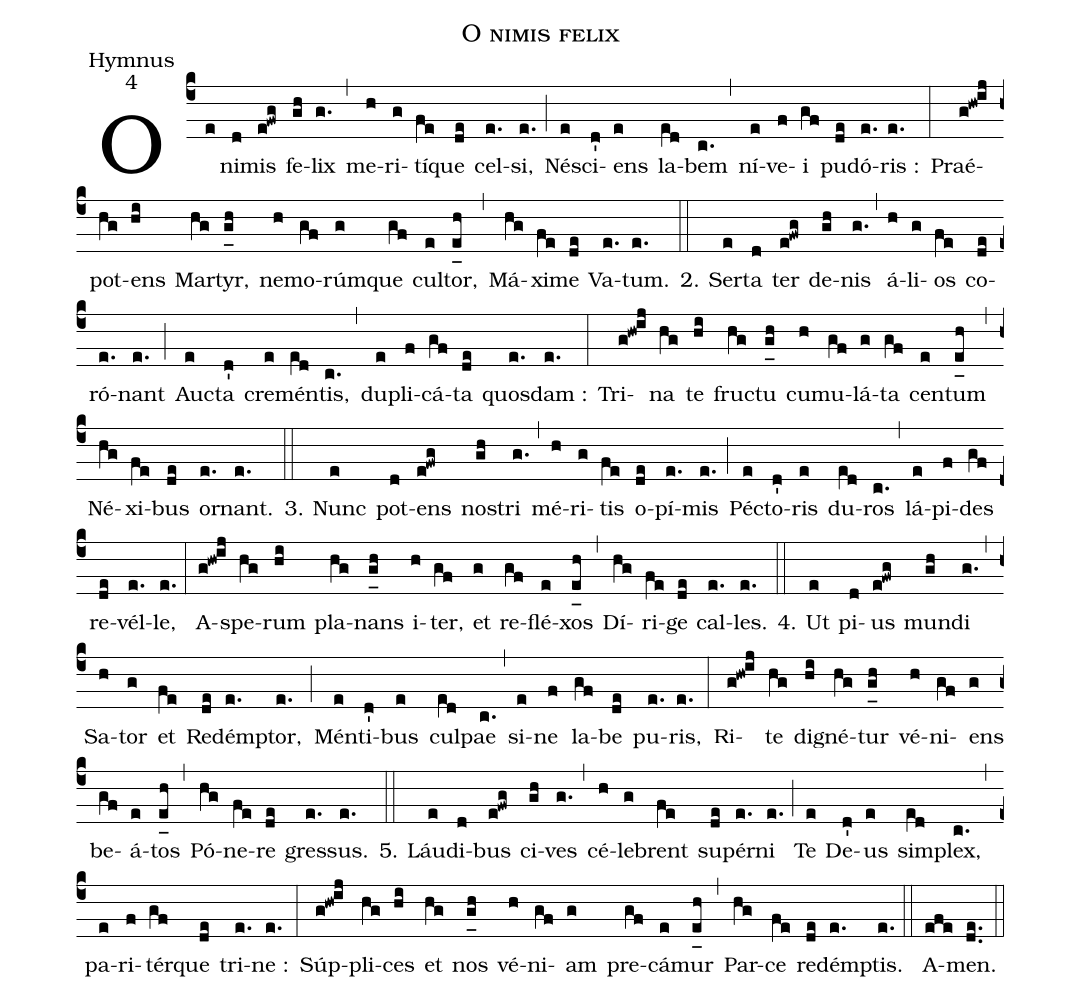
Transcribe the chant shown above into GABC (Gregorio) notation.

name:O nimis felix;
office-part:Hymnus;
mode:4;
%%
(c4) O(e) ni(d)mis(e!fwg) fe(gh)lix(g.) (,) me(h)ri(g)tí(fe)que(de) cel(e.)si,(e.) (;) Né(e)sci(d')ens(e) la(e[ll:1]d)bem(c.) (,) ní(e)ve(f)i(gf) pu(de)dó(e.)ris :(e.) (:) Praé(g!hw!ij)pot(hg)ens(hi) Mar(hg)tyr,(g_[uh:l]h) ne(h)mo(gf)rúm(g)que(gf) cul(e)tor,(e_[uh:l]h) (,) Má(hg)xi(fe)me(de) Va(e.)tum.(e.) (::)
2. Ser(e)ta(d) ter(e!fwg) de(gh)nis(g.) (,) á(h)li(g)os(fe) co(de)ró(e.)nant(e.) (;) Au(e)cta(d') cre(e)mén(e[ll:1]d)tis,(c.) (,) du(e)pli(f)cá(gf)ta(de) quos(e.)dam :(e.) (:) Tri(g!hw!ij)na(hg) te(hi) fru(hg)ctu(g_[uh:l]h) cu(h)mu(gf)lá(g)ta(gf) cen(e)tum(e_[uh:l]h) (,) Né(hg)xi(fe)bus(de) or(e.)nant.(e.) (::)
3. Nunc(e) pot(d)ens(e!fwg) no(gh)stri(g.) (,) mé(h)ri(g)tis(fe) o(de)pí(e.)mis(e.) (;) Pé(e)cto(d')ris(e) du(e[ll:1]d)ros(c.) (,) lá(e)pi(f)des(gf) re(de)vél(e.)le,(e.) (:) A(g!hw!ij)spe(hg)rum(hi) pla(hg)nans(g_[uh:l]h) i(h)ter,(gf) et(g) re(gf)flé(e)xos(e_[uh:l]h) (,) Dí(hg)ri(fe)ge(de) cal(e.)les.(e.) (::)
4. Ut(e) pi(d)us(e!fwg) mun(gh)di(g.) (,) Sa(h)tor(g) et(fe) Red(de)ém(e.)ptor,(e.) (;) Mén(e)ti(d')bus(e) cul(e[ll:1]d)pae(c.) (,) si(e)ne(f) la(gf)be(de) pu(e.)ris,(e.) (:) Ri(g!hw!ij)te(hg) di(hi)gné(hg)tur(g_[uh:l]h) vé(h)ni(gf)ens(g) be(gf)á(e)tos(e_[uh:l]h) (,) Pó(hg)ne(fe)re(de) gres(e.)sus.(e.) (::)
5. Láu(e)di(d)bus(e!fwg) ci(gh)ves(g.) (,) cé(h)le(g)brent(fe) su(de)pér(e.)ni(e.) (;) Te(e) De(d')us(e) sim(e[ll:1]d)plex,(c.) (,) pa(e)ri(f)tér(gf)que(de) tri(e.)ne :(e.) (:) Súp(g!hw!ij)pli(hg)ces(hi) et(hg) nos(g_[uh:l]h) vé(h)ni(gf)am(g) pre(gf)cá(e)mur(e_[uh:l]h) (,) Par(hg)ce(fe) red(de)ém(e.)ptis.(e.) (::)
A(efe)men.(de..) (::)
